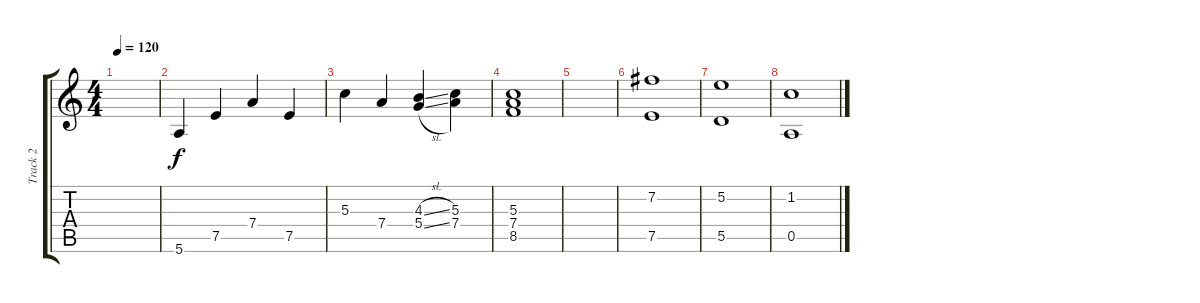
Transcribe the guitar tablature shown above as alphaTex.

\track ("Track 2" "Track 2") {instrument acousticguitarnylon}
\staff {score tabs}
\tuning (E4 B3 G3 D3 A2 E2) {hide}
\ts (4 4)
\tempo 120
\clef g2
\ks c
|
5.6.4 7.5.4 7.4.4 7.5.4 |
5.3.4 7.4.4 (4.3{sl} 5.4{sl}).4 (5.3 7.4).4 |
(5.3 7.4 8.5).1 |
|
(7.2 7.5).1 |
(5.2 5.5).1 |
(1.2 0.5).1
